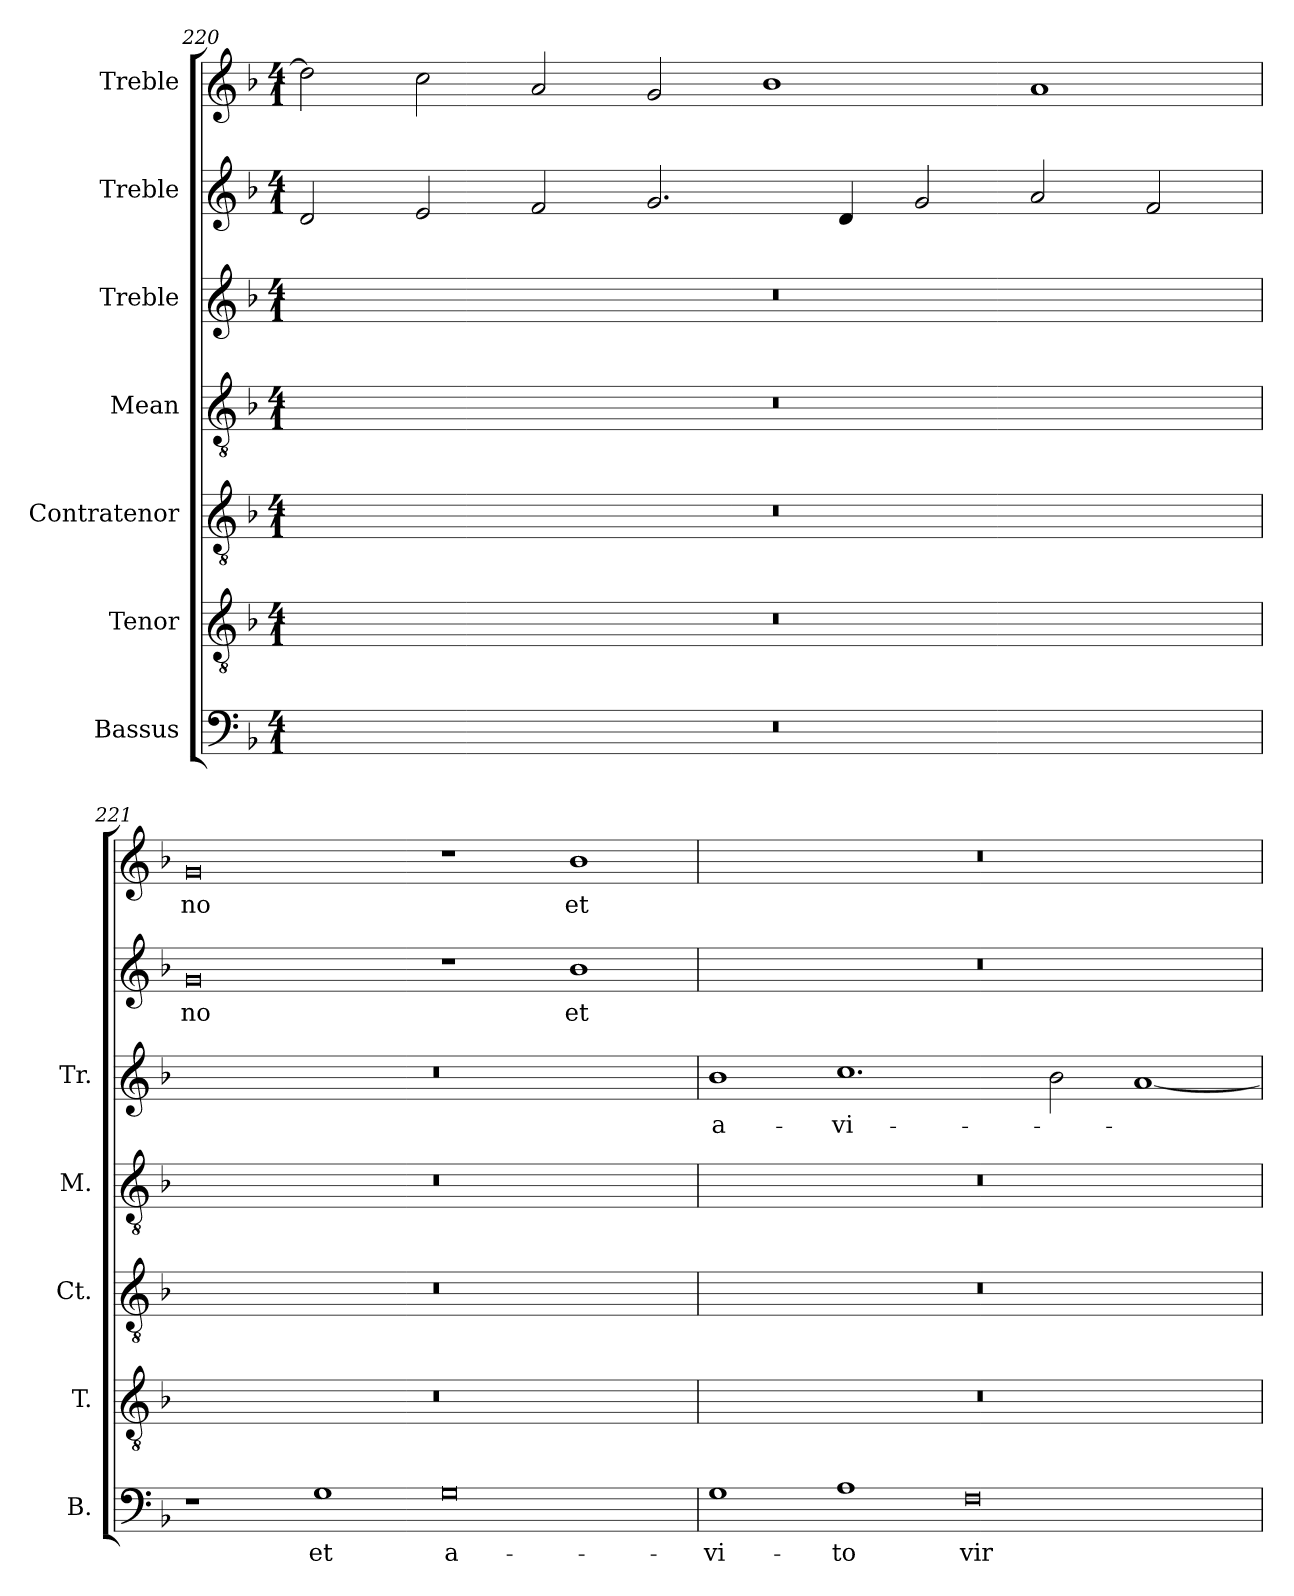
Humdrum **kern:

**kern	**text	**kern	**kern	**kern	**kern	**text	**kern	**text	**kern	**text
*part7	*part7	*part6	*part5	*part4	*part3	*part3	*part2	*part2	*part1	*part1
*staff7	*staff7	*staff6	*staff5	*staff4	*staff3	*staff3	*staff2	*staff2	*staff1	*staff1
*I"Bassus	*	*I"Tenor	*I"Contratenor	*I"Mean	*I"Treble	*	*I"Treble	*	*I"Treble	*
*I'B.	*	*I'T.	*I'Ct.	*I'M.	*I'Tr.	*	*	*	*	*
*clefF4	*	*clefGv2	*clefGv2	*clefGv2	*clefG2	*	*clefG2	*	*clefG2	*
*	*	*ITrd7c12	*ITrd7c12	*ITrd7c12	*	*	*	*	*	*
*k[b-]	*	*k[b-]	*k[b-]	*k[b-]	*k[b-]	*	*k[b-]	*	*k[b-]	*
*F:	*	*F:	*F:	*F:	*F:	*	*F:	*	*F:	*
*M4/1	*	*M4/1	*M4/1	*M4/1	*M4/1	*	*M4/1	*	*M4/1	*
=220	=220	=220	=220	=220	=220	=220	=220	=220	=220	=220
!LO:N:vis=1	!	!LO:N:vis=1	!LO:N:vis=1	!LO:N:vis=1	!LO:N:vis=1	!	!	!	!	!
00r	.	00r	00r	00r	00r	.	2di/	.	2ddi\]	.
.	.	.	.	.	.	.	2ei/	.	2cci\	.
.	.	.	.	.	.	.	2fi/	.	2ai/	.
.	.	.	.	.	.	.	2.gi/	.	2gi/	.
.	.	.	.	.	.	.	.	.	1b-i	.
.	.	.	.	.	.	.	4di/	.	.	.
.	.	.	.	.	.	.	2gi/	.	.	.
.	.	.	.	.	.	.	2ai/	.	1ai	.
.	.	.	.	.	.	.	2fi/	.	.	.
=221	=221	=221	=221	=221	=221	=221	=221	=221	=221	=221
!	!	!LO:N:vis=1	!LO:N:vis=1	!LO:N:vis=1	!LO:N:vis=1	!	!	!	!	!
!	!	!	!	!	!	!	!	!LO:LY:b:color=#000000	!	!
!	!	!	!	!	!	!	!	!	!	!LO:LY:b:color=#000000
1r	.	00r	00r	00r	00r	.	0gi	-no	0gi	-no
!	!LO:LY:b:color=#000000	!	!	!	!	!	!	!	!	!
1Gi	et	.	.	.	.	.	.	.	.	.
!	!LO:LY:b:color=#000000	!	!	!	!	!	!	!	!	!
0Gi	a-	.	.	.	.	.	1r	.	1r	.
!	!	!	!	!	!	!	!	!LO:LY:b:color=#000000	!	!
!	!	!	!	!	!	!	!	!	!	!LO:LY:b:color=#000000
.	.	.	.	.	.	.	1b-i	et	1b-i	et
!!LO:LB:g=z
=222	=222	=222	=222	=222	=222	=222	=222	=222	=222	=222
!	!LO:LY:b:color=#000000	!LO:N:vis=1	!LO:N:vis=1	!LO:N:vis=1	!	!	!	!	!	!
!	!	!	!	!	!	!LO:LY:b:color=#000000	!LO:N:vis=1	!	!LO:N:vis=1	!
1Gi	-vi-	00r	00r	00r	1b-i	a-	00r	.	00r	.
!	!LO:LY:b:color=#000000	!	!	!	!	!	!	!	!	!
!	!	!	!	!	!	!LO:LY:b:color=#000000	!	!	!	!
1Ai	-to	.	.	.	1.cci	-vi-	.	.	.	.
!	!LO:LY:b:color=#000000	!	!	!	!	!	!	!	!	!
0Fi	vir-	.	.	.	.	.	.	.	.	.
.	.	.	.	.	2b-i\	.	.	.	.	.
.	.	.	.	.	[<1ai	.	.	.	.	.
=	=	=	=	=	=	=	=	=	=	=
*-	*-	*-	*-	*-	*-	*-	*-	*-	*-	*-
